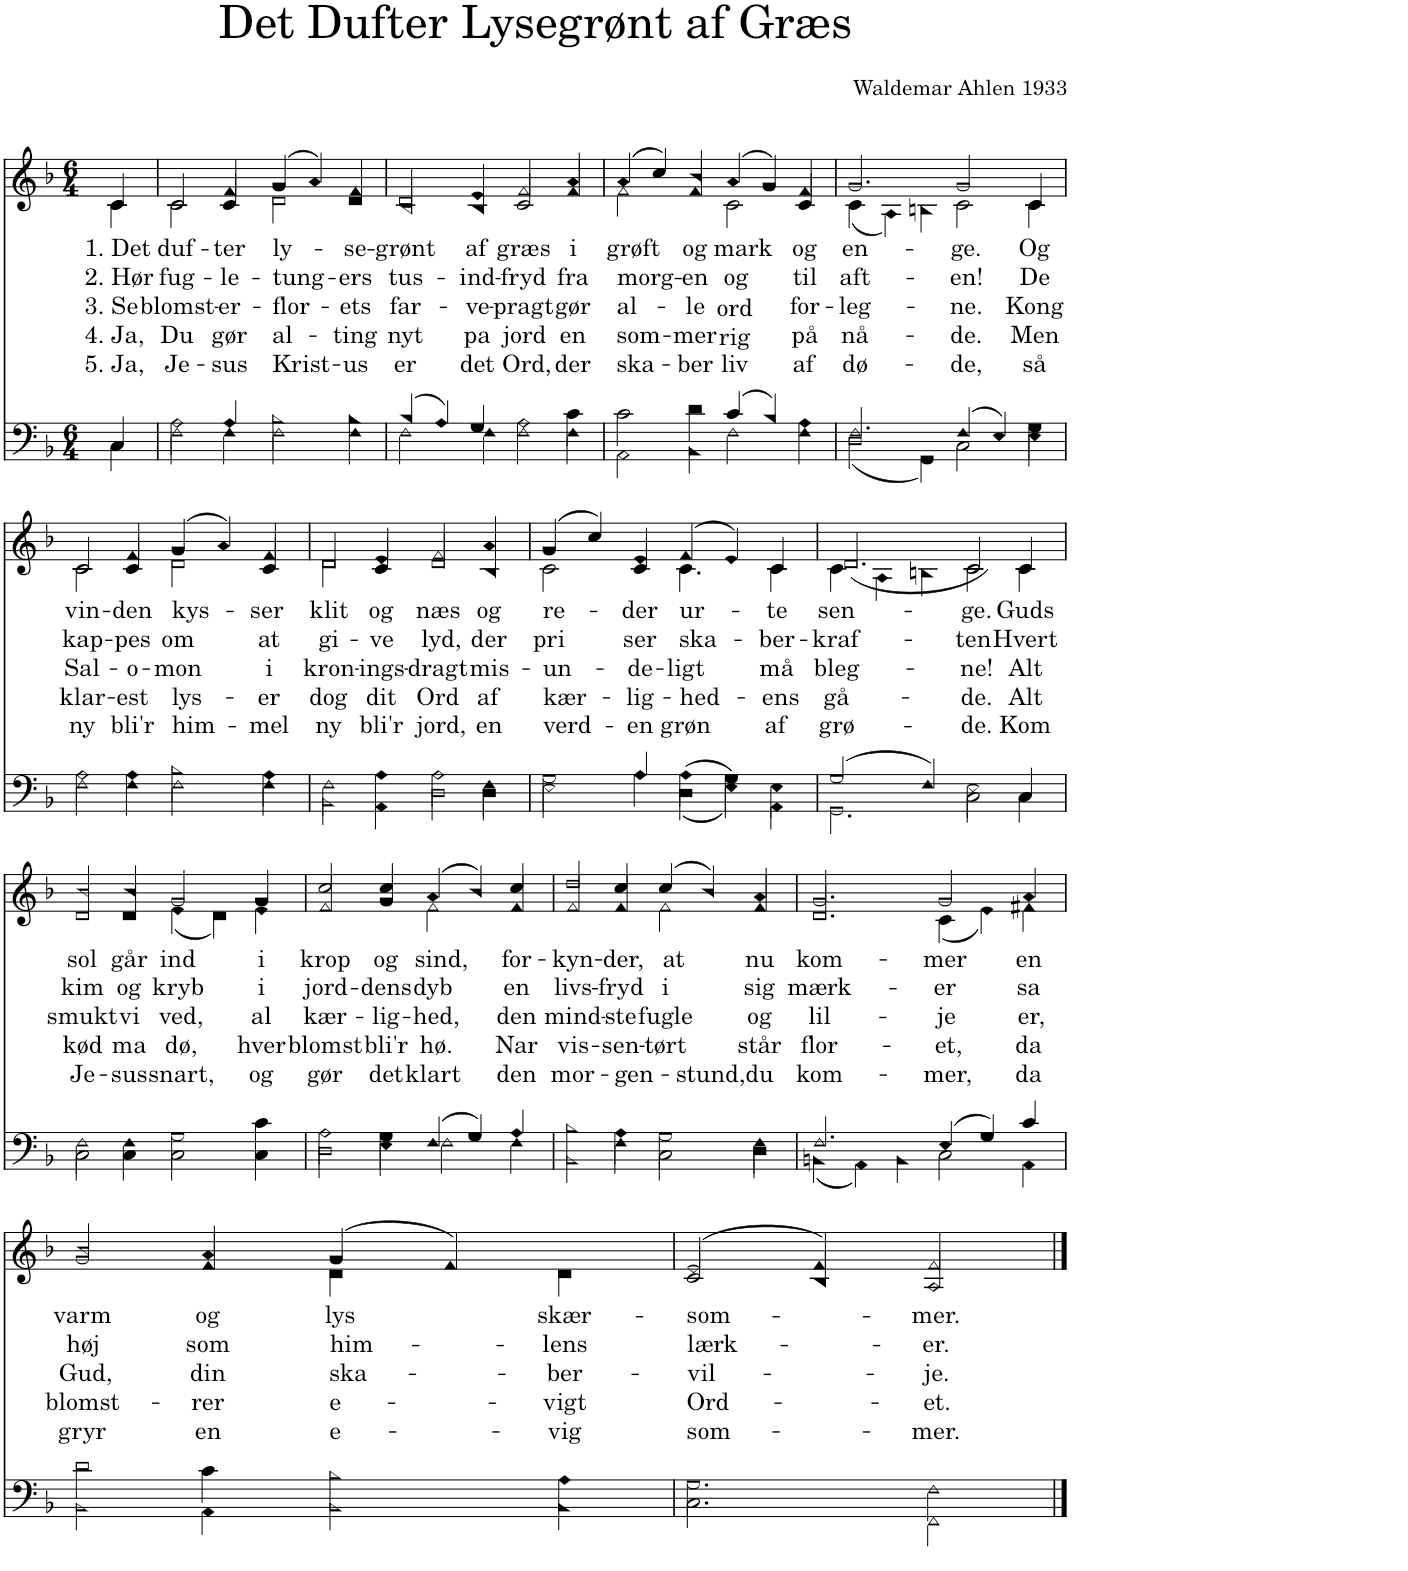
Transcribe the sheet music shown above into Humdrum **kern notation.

**kern	**kern	**text	**text	**text	**text	**text
*part2	*part1	*part1	*part1	*part1	*part1	*part1
*staff2	*staff1	*staff1	*staff1	*staff1	*staff1	*staff1
*I"Men	*I"Women	*	*	*	*	*
*clefF4	*clefG2	*	*	*	*	*
*k[b-]	*k[b-]	*	*	*	*	*
*M6/4	*M6/4	*	*	*	*	*
=	=	=	=	=	=	=
*^	*	*	*	*	*	*
!	!	!	!LO:LY:b	!LO:LY:b	!LO:LY:b	!LO:LY:b	!LO:LY:b
*	*	*^	*	*	*	*	*
4C/	4C\	4c/	4c\	1. Det	2. Hør	3. Se	4. Ja,	5. Ja,
=1	=1	=1	=1	=1	=1	=1	=1	=1
!	!	!	!	!LO:LY:b	!LO:LY:b	!LO:LY:b	!LO:LY:b	!LO:LY:b
2A\	2F\	2c/	2c\	duf-	fug-	blomst-	Du	Je-
!	!	!	!	!LO:LY:b	!LO:LY:b	!LO:LY:b	!LO:LY:b	!LO:LY:b
4A/	4F\	4f/	4c/	-ter	-le-	-er-	gør	-sus
!	!	!	!	!LO:LY:b	!LO:LY:b	!LO:LY:b	!LO:LY:b	!LO:LY:b
2B-\	2F\	(4g/	2d\	ly-	-tung-	-flor-	al-	Krist-
.	.	4a/)	.	.	.	.	.	.
!	!	!	!	!LO:LY:b	!LO:LY:b	!LO:LY:b	!LO:LY:b	!LO:LY:b
4F\ 4B-\	4ryy	4d/ 4f/	4ryy	se-	ers	-ets	-ting	-us
=2	=2	=2	=2	=2	=2	=2	=2	=2
!	!	!	!	!LO:LY:b	!LO:LY:b	!LO:LY:b	!LO:LY:b	!LO:LY:b
(4B-/	2F\	2d/	2B-/	-grønt	tus-	far-	nyt	er
4A/)	.	.	.	.	.	.	.	.
!	!	!	!	!LO:LY:b	!LO:LY:b	!LO:LY:b	!LO:LY:b	!LO:LY:b
4F\	4G/	4B-/ 4e/	4ryy	af	-ind-	-ve-	pa	det
!	!	!	!	!LO:LY:b	!LO:LY:b	!LO:LY:b	!LO:LY:b	!LO:LY:b
2A\	2F\	2f/	2c/	græs	-fryd	-pragt	jord	Ord,
!	!	!	!	!LO:LY:b	!LO:LY:b	!LO:LY:b	!LO:LY:b	!LO:LY:b
4c\	4F\	4a/	4f/	i	fra	gør	en	der
=3	=3	=3	=3	=3	=3	=3	=3	=3
!	!	!	!	!LO:LY:b	!LO:LY:b	!LO:LY:b	!LO:LY:b	!LO:LY:b
2c\	2AA\	(4a/	2f\	grøft	morg-	al-	som-	ska-
.	.	4cc/)	.	.	.	.	.	.
!	!	!	!	!LO:LY:b	!LO:LY:b	!LO:LY:b	!LO:LY:b	!LO:LY:b
4d\	4BB-\	4b-/	4f/	og	-en	-le	-mer	-ber
!	!	!	!	!LO:LY:b	!LO:LY:b	!LO:LY:b	!LO:LY:b	!LO:LY:b
(4c/	2F\	(4a/	2c\	mark	og	ord	rig	liv
4B-/)	.	4g/)	.	.	.	.	.	.
!	!	!	!	!LO:LY:b	!LO:LY:b	!LO:LY:b	!LO:LY:b	!LO:LY:b
4F\ 4A\	4ryy	4f/	4c/	og	til	for-	på	af
=4	=4	=4	=4	=4	=4	=4	=4	=4
!	!	!	!	!LO:LY:b	!LO:LY:b	!LO:LY:b	!LO:LY:b	!LO:LY:b
2.F/	(2D\	2.g/	(4c\	en-	aft-	-leg-	nå-	dø-
.	.	.	4A\)	.	.	.	.	.
.	4GG\)	.	4Bn\	.	.	.	.	.
!	!	!	!	!LO:LY:b	!LO:LY:b	!LO:LY:b	!LO:LY:b	!LO:LY:b
(4F/	2C\	2g/	2c\	-ge.	-en!	-ne.	-de.	-de,
4E/)	.	.	.	.	.	.	.	.
!	!	!	!	!LO:LY:b	!LO:LY:b	!LO:LY:b	!LO:LY:b	!LO:LY:b
4G\	4E\	4c/	4c\	Og	De	Kong	Men	så
!!LO:LB:g=z	!!
=5	=5	=5	=5	=5	=5	=5	=5	=5
!	!	!	!	!LO:LY:b	!LO:LY:b	!LO:LY:b	!LO:LY:b	!LO:LY:b
2A\	2F\	2c/	2c\	vin-	kap-	Sal-	klar-	ny
!	!	!	!	!LO:LY:b	!LO:LY:b	!LO:LY:b	!LO:LY:b	!LO:LY:b
4F\ 4A\	4ryy	4f/	4c/	-den	-pes	-o-	-est	bli'r
!	!	!	!	!LO:LY:b	!LO:LY:b	!LO:LY:b	!LO:LY:b	!LO:LY:b
2B-\	2F\	(4g/	2d\	kys-	om	-mon	lys-	him-
.	.	4a/)	.	.	.	.	.	.
!	!	!	!	!LO:LY:b	!LO:LY:b	!LO:LY:b	!LO:LY:b	!LO:LY:b
4A\	4F\	4f/	4c/	ser	at	i	-er	-mel
=6	=6	=6	=6	=6	=6	=6	=6	=6
!	!	!	!	!LO:LY:b	!LO:LY:b	!LO:LY:b	!LO:LY:b	!LO:LY:b
2F\	2BB-\	2d/	2d\	klit	gi-	kron-	dog	ny
!	!	!	!	!LO:LY:b	!LO:LY:b	!LO:LY:b	!LO:LY:b	!LO:LY:b
4A\	4AA\	4e/	4c/	og	-ve	-ings-	dit	bli'r
!	!	!	!	!LO:LY:b	!LO:LY:b	!LO:LY:b	!LO:LY:b	!LO:LY:b
2A\	2D\	2f/	2d/	næs	lyd,	-dragt	Ord	jord,
!	!	!	!	!LO:LY:b	!LO:LY:b	!LO:LY:b	!LO:LY:b	!LO:LY:b
4F\	4D\	4a/	4B-/	og	der	mis-	af	en
=7	=7	=7	=7	=7	=7	=7	=7	=7
!	!	!	!	!LO:LY:b	!LO:LY:b	!LO:LY:b	!LO:LY:b	!LO:LY:b
2G\	2E\	(4g/	2c\	re-	pri	-un-	kær-	verd-
.	.	4cc/)	.	.	.	.	.	.
!	!	!	!	!LO:LY:b	!LO:LY:b	!LO:LY:b	!LO:LY:b	!LO:LY:b
4A/	4A\	4e/	4c/	der	ser	-de-	-lig-	-en
!	!	!	!	!LO:LY:b	!LO:LY:b	!LO:LY:b	!LO:LY:b	!LO:LY:b
(>4A\	(4D\	(4f/	4.c\	ur-	ska-	-ligt	-hed-	grøn
4G\)	4E\)	4e/)	.	.	.	.	.	.
.	.	.	8ryy	.	.	.	.	.
!	!	!	!	!LO:LY:b	!LO:LY:b	!LO:LY:b	!LO:LY:b	!LO:LY:b
4E\	4AA\	4c/	4c\	te	ber-	må	-ens	af
=8	=8	=8	=8	=8	=8	=8	=8	=8
!	!	!	!	!LO:LY:b	!LO:LY:b	!LO:LY:b	!LO:LY:b	!LO:LY:b
(2G/	2.GG\	2.d/	(4c\	-sen-	-kraf-	bleg-	gå-	grø-
.	.	.	4A\	.	.	.	.	.
4F/)	.	.	4Bn\	.	.	.	.	.
!	!	!	!	!LO:LY:b	!LO:LY:b	!LO:LY:b	!LO:LY:b	!LO:LY:b
2E\	2C\	(2c/	2c\	-ge.	-ten	-ne!	-de.	-de.
!	!	!	!	!LO:LY:b	!LO:LY:b	!LO:LY:b	!LO:LY:b	!LO:LY:b
4C/	4C\	4c/	4c\	Guds	Hvert	Alt	Alt	Kom
!!LO:LB:g=z	!!
=9	=9	=9	=9	=9	=9	=9	=9	=9
!	!	!	!	!LO:LY:b	!LO:LY:b	!LO:LY:b	!LO:LY:b	!LO:LY:b
2F\	2C\	2b-/	2d/	sol	kim	smukt	kød	Je-
!	!	!	!	!LO:LY:b	!LO:LY:b	!LO:LY:b	!LO:LY:b	!LO:LY:b
4C\ 4F\	4ryy	4b-/	4d/	går	og	vi	ma	-sus
!	!	!	!	!LO:LY:b	!LO:LY:b	!LO:LY:b	!LO:LY:b	!LO:LY:b
2G\	2C\	2g/	4e\	ind	kryb	ved,	dø,	snart,
.	.	.	4d\)	.	.	.	.	.
!	!	!	!	!LO:LY:b	!LO:LY:b	!LO:LY:b	!LO:LY:b	!LO:LY:b
4c\	4C\	4g/	4e\	i	i	al	hver	og
=10	=10	=10	=10	=10	=10	=10	=10	=10
!	!	!	!	!LO:LY:b	!LO:LY:b	!LO:LY:b	!LO:LY:b	!LO:LY:b
2A\	2D\	2cc/	2f/	krop	jord-	kær-	blomst	gør
!	!	!	!	!LO:LY:b	!LO:LY:b	!LO:LY:b	!LO:LY:b	!LO:LY:b
4G\	4E\	4cc/	4g/	og	-dens	-lig-	bli'r	det
!	!	!	!	!LO:LY:b	!LO:LY:b	!LO:LY:b	!LO:LY:b	!LO:LY:b
(4F/	2F\	(4a/	2f\	sind,	dyb	-hed,	hø.	klart
4G/)	.	4b-/)	.	.	.	.	.	.
!	!	!	!	!LO:LY:b	!LO:LY:b	!LO:LY:b	!LO:LY:b	!LO:LY:b
4A/	4F\	4cc/	4f/	for-	en	den	Nar	den
=11	=11	=11	=11	=11	=11	=11	=11	=11
!	!	!	!	!LO:LY:b	!LO:LY:b	!LO:LY:b	!LO:LY:b	!LO:LY:b
2B-\	2BB-\	2dd/	2f/	-kyn-	livs-	mind-	vis-	mor-
!	!	!	!	!LO:LY:b	!LO:LY:b	!LO:LY:b	!LO:LY:b	!LO:LY:b
4A\	4F\	4cc/	4f/	-der,	-fryd	-ste	-sen-	-gen-
!	!	!	!	!LO:LY:b	!LO:LY:b	!LO:LY:b	!LO:LY:b	!
2G\	2C\	(4cc/	2f\	at	i	fugle	-tørt	.
!	!	!	!	!	!	!	!	!LO:LY:b
.	.	4b-/)	.	.	.	.	.	-stund,
!	!	!	!	!LO:LY:b	!LO:LY:b	!LO:LY:b	!LO:LY:b	!LO:LY:b
4F\	4D\	4a/	4f/	nu	sig	og	står	du
=12	=12	=12	=12	=12	=12	=12	=12	=12
!	!	!	!	!LO:LY:b	!LO:LY:b	!LO:LY:b	!LO:LY:b	!LO:LY:b
2.F/	(4BBn\	2.g/	2.d/	kom-	mærk-	lil-	flor-	kom-
.	4AA\)	.	.	.	.	.	.	.
.	4BB\	.	.	.	.	.	.	.
!	!	!	!	!LO:LY:b	!LO:LY:b	!LO:LY:b	!LO:LY:b	!LO:LY:b
(4E/	2C\	2g/	(4c\	-mer	-er	-je	-et,	-mer,
4G/)	.	.	4e\)	.	.	.	.	.
!	!	!	!	!LO:LY:b	!LO:LY:b	!LO:LY:b	!LO:LY:b	!LO:LY:b
4c/	4AA\	4a/	4f#X\	en	sa	er,	da	da
!!LO:LB:g=z	!!
=13	=13	=13	=13	=13	=13	=13	=13	=13
!	!	!	!	!LO:LY:b	!LO:LY:b	!LO:LY:b	!LO:LY:b	!LO:LY:b
2d\	2BB-\	2b-/	2g/	varm	høj	Gud,	blomst-	gryr
!	!	!	!	!LO:LY:b	!LO:LY:b	!LO:LY:b	!LO:LY:b	!LO:LY:b
4c\	4AA\	4a/	4f/	og	som	din	-rer	en
!	!	!	!	!LO:LY:b	!LO:LY:b	!LO:LY:b	!LO:LY:b	!LO:LY:b
2B-\	2BB-\	(4g/	4d\	lys	him-	ska-	e-	e-
.	.	4f/)	2ryy	.	.	.	.	.
!	!	!	!	!LO:LY:b	!LO:LY:b	!LO:LY:b	!LO:LY:b	!LO:LY:b
4BB-\ 4A\	4ryy	4d\	.	skær-	-lens	-ber-	-vigt	-vig
=14	=14	=14	=14	=14	=14	=14	=14	=14
!	!	!	!	!LO:LY:b	!LO:LY:b	!LO:LY:b	!LO:LY:b	!LO:LY:b
2.G\	2.C\	((2e/	2c/	-som-	lærk-	-vil-	Ord-	som-
.	.	4f/))	4B-/	.	.	.	.	.
!	!	!	!	!LO:LY:b	!LO:LY:b	!LO:LY:b	!LO:LY:b	!LO:LY:b
2F\	2FF\	2f/	2A/	-mer.	-er.	-je.	-et.	-mer.
*v	*v	*	*	*	*	*	*	*
*	*v	*v	*	*	*	*	*
==	==	==	==	==	==	==
*-	*-	*-	*-	*-	*-	*-
